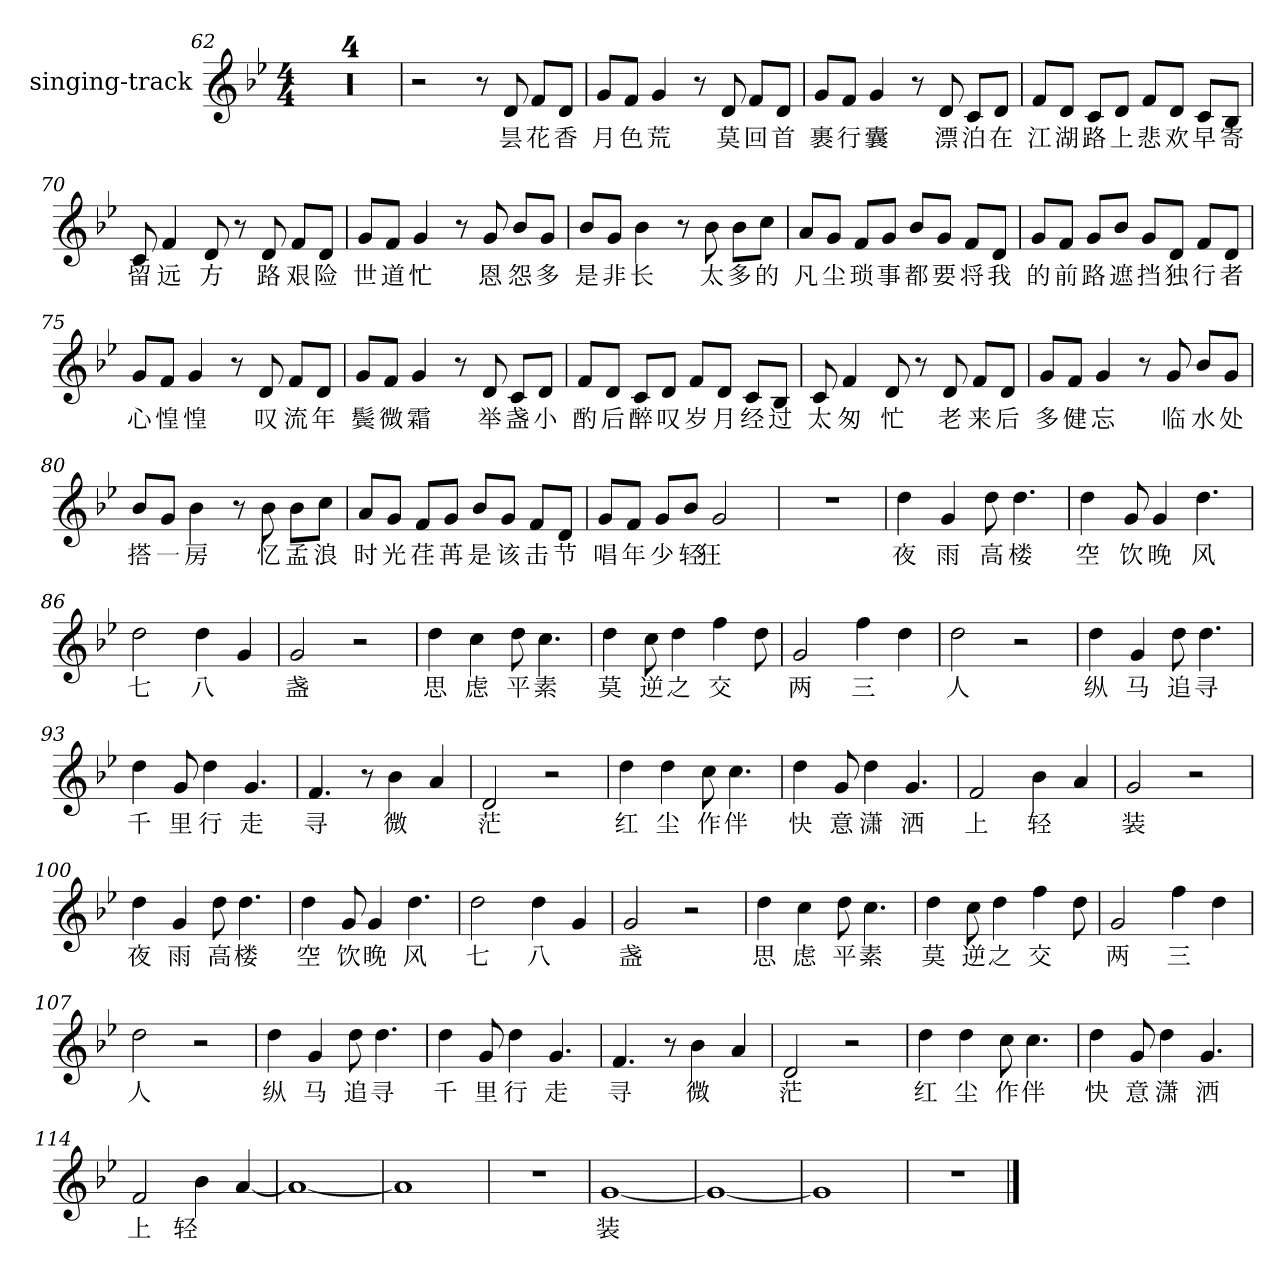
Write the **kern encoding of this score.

**kern	**text
*part1	*part1
*staff1	*staff1
*I"singing-track	*
*clefG2	*
*k[b-e-]	*
*g:	*
*M4/4	*
=62	=62
1r	.
=63	=63
1r	.
=64	=64
1r	.
=65	=65
1r	.
=66	=66
2r	.
8r	.
8d	昙
8fL	花
8dJ	香
=67	=67
8gL	月
8fJ	色
4g	荒
8r	.
8d	莫
8fL	回
8dJ	首
=68	=68
8gL	裹
8fJ	行
4g	囊
8r	.
8d	漂
8cL	泊
8dJ	在
=69	=69
8fL	江
8dJ	湖
8cL	路
8dJ	上
8fL	悲
8dJ	欢
8cL	早
8B-J	寄
=70	=70
8c	留
4f	远
8d	方
8r	.
8d	路
8fL	艰
8dJ	险
=71	=71
8gL	世
8fJ	道
4g	忙
8r	.
8g	恩
8b-L	怨
8gJ	多
=72	=72
8b-L	是
8gJ	非
4b-	长
8r	.
8b-	太
8b-L	多
8ccJ	的
=73	=73
8aL	凡
8gJ	尘
8fL	琐
8gJ	事
8b-L	都
8gJ	要
8fL	将
8dJ	我
=74	=74
8gL	的
8fJ	前
8gL	路
8b-J	遮
8gL	挡
8dJ	独
8fL	行
8dJ	者
=75	=75
8gL	心
8fJ	惶
4g	惶
8r	.
8d	叹
8fL	流
8dJ	年
=76	=76
8gL	鬓
8fJ	微
4g	霜
8r	.
8d	举
8cL	盏
8dJ	小
=77	=77
8fL	酌
8dJ	后
8cL	醉
8dJ	叹
8fL	岁
8dJ	月
8cL	经
8B-J	过
=78	=78
8c	太
4f	匆
8d	忙
8r	.
8d	老
8fL	来
8dJ	后
=79	=79
8gL	多
8fJ	健
4g	忘
8r	.
8g	临
8b-L	水
8gJ	处
=80	=80
8b-L	搭
8gJ	一
4b-	房
8r	.
8b-	忆
8b-L	孟
8ccJ	浪
=81	=81
8aL	时
8gJ	光
8fL	荏
8gJ	苒
8b-L	是
8gJ	该
8fL	击
8dJ	节
=82	=82
8gL	唱
8fJ	年
8gL	少
8b-J	轻
2g	狂
=83	=83
1r	.
=84	=84
4dd	夜
4g	雨
8dd	高
4.dd	楼
=85	=85
4dd	空
8g	饮
4g	晚
4.dd	风
=86	=86
2dd	七
4dd	八
4g	--
=87	=87
2g	盏
2r	.
=88	=88
4dd	思
4cc	虑
8dd	平
4.cc	素
=89	=89
4dd	莫
8cc	逆
4dd	之
4ff	交
8dd	--
=90	=90
2g	两
4ff	三
4dd	--
=91	=91
2dd	人
2r	.
=92	=92
4dd	纵
4g	马
8dd	追
4.dd	寻
=93	=93
4dd	千
8g	里
4dd	行
4.g	走
=94	=94
4.f	寻
8r	.
4b-	微
4a	--
=95	=95
2d	茫
2r	.
=96	=96
4dd	红
4dd	尘
8cc	作
4.cc	伴
=97	=97
4dd	快
8g	意
4dd	潇
4.g	洒
=98	=98
2f	上
4b-	轻
4a	--
=99	=99
2g	装
2r	.
=100	=100
4dd	夜
4g	雨
8dd	高
4.dd	楼
=101	=101
4dd	空
8g	饮
4g	晚
4.dd	风
=102	=102
2dd	七
4dd	八
4g	--
=103	=103
2g	盏
2r	.
=104	=104
4dd	思
4cc	虑
8dd	平
4.cc	素
=105	=105
4dd	莫
8cc	逆
4dd	之
4ff	交
8dd	--
=106	=106
2g	两
4ff	三
4dd	--
=107	=107
2dd	人
2r	.
=108	=108
4dd	纵
4g	马
8dd	追
4.dd	寻
=109	=109
4dd	千
8g	里
4dd	行
4.g	走
=110	=110
4.f	寻
8r	.
4b-	微
4a	--
=111	=111
2d	茫
2r	.
=112	=112
4dd	红
4dd	尘
8cc	作
4.cc	伴
=113	=113
4dd	快
8g	意
4dd	潇
4.g	洒
=114	=114
2f	上
4b-	轻
[4a	--
=115	=115
1a_	.
=116	=116
1a]	.
=117	=117
1r	.
=118	=118
[1g	装
=119	=119
1g_	.
=120	=120
1g]	.
=121	=121
1r	.
==	==
*-	*-
